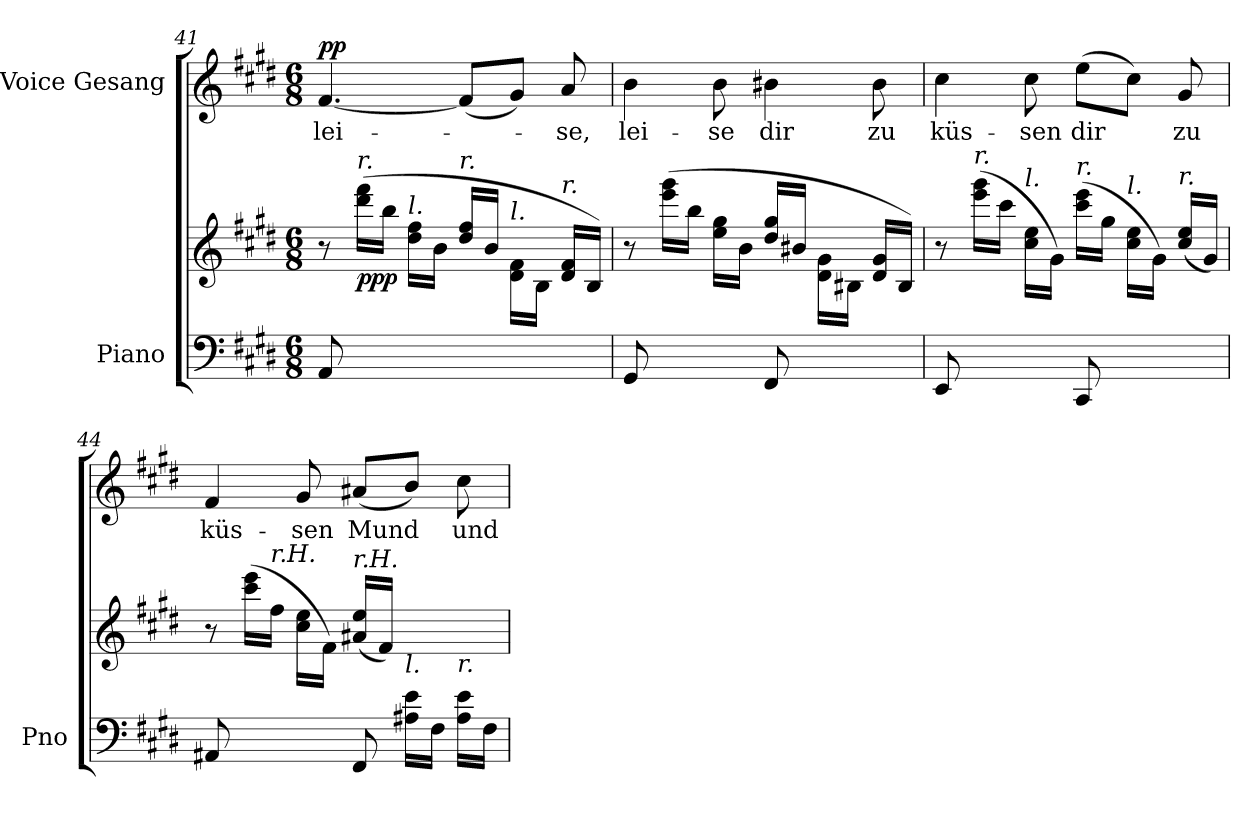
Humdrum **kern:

**kern	**kern	**dynam	**kern	**text	**dynam
*part2	*part2	*part2	*part1	*part1	*part1
*staff3	*staff2	*staff2/3	*staff1	*staff1	*staff1
*I"Piano	*	*	*I"Voice Gesang	*	*
*I'Pno	*	*	*	*	*
*clefF4	*clefG2	*	*clefG2	*	*
*k[f#c#g#d#]	*k[f#c#g#d#]	*	*k[f#c#g#d#]	*	*
*M6/8	*M6/8	*	*M6/8	*	*
=41	=41	=41	=41	=41	=41
!	!	!	!	!	!LO:DY:a
8AA/	8r	.	[4.f#/	lei-	pp
!	!LO:TX:a:i:t=r.	!	!	!	!
!	!	!LO:DY:b	!	!	!
8ryy	(16ddd#\ 16fff#\LL	ppp	.	.	.
.	16bb\JJ	.	.	.	.
!	!LO:TX:a:i:t=l.	!	!	!	!
8ryy	16dd#\ 16ff#\LL	.	.	.	.
.	16b\JJ	.	.	.	.
!	!LO:TX:a:i:t=r.	!	!	!	!
8ryy	16dd#/ 16ff#/LL	.	(8f#/L]	.	.
.	16b/JJ	.	.	.	.
!	!LO:TX:a:i:t=l.	!	!	!	!
8ryy	16d#\ 16f#\LL	.	8g#/J)	.	.
.	16B\JJ	.	.	.	.
!	!LO:TX:a:i:t=r.	!	!	!	!
8ryy	16d#/ 16f#/LL	.	8a/	-se,	.
.	16B/JJ)	.	.	.	.
=42	=42	=42	=42	=42	=42
8GG#/	8r	.	4b\	lei-	.
8ryy	(16eee\ 16ggg#\LL	.	.	.	.
.	16bb\JJ	.	.	.	.
8ryy	16ee\ 16gg#\LL	.	8b\	-se	.
.	16b\JJ	.	.	.	.
8FF#/	16dd#/ 16gg#/LL	.	4b#X\	dir	.
.	16b#X/JJ	.	.	.	.
8ryy	16d#\ 16g#\LL	.	.	.	.
.	16B#X\JJ	.	.	.	.
8ryy	16d#/ 16g#/LL	.	8b#\	zu	.
.	16B#/JJ)	.	.	.	.
=43	=43	=43	=43	=43	=43
8EE/	8r	.	4cc#\	küs-	.
!	!LO:TX:a:i:t=r.	!	!	!	!
8ryy	(16eee\ 16ggg#\LL	.	.	.	.
.	16ccc#\JJ	.	.	.	.
!	!LO:TX:a:i:t=l.	!	!	!	!
8ryy	16cc#\ 16ee\LL	.	8cc#\	-sen	.
.	16g#\JJ)	.	.	.	.
!	!LO:TX:a:i:t=r.	!	!	!	!
8CC#/	(16ccc#\ 16eee\LL	.	(8ee\L	dir	.
.	16gg#\JJ	.	.	.	.
!	!LO:TX:a:i:t=l.	!	!	!	!
8ryy	16cc#\ 16ee\LL	.	8cc#\J)	.	.
.	16g#\JJ)	.	.	.	.
!	!LO:TX:a:i:t=r.	!	!	!	!
8ryy	(>16cc#/ 16ee/LL	.	8g#/	zu	.
.	16g#/JJ)	.	.	.	.
=44	=44	=44	=44	=44	=44
*^	*	*	*	*	*
2ryy	8AA#X/	8r	.	4f#/	küs-	.
.	8ryy	(16ccc#\ 16eee\LL	.	.	.	.
!	!	!LO:TX:a:i:t=r.H.	!	!	!	!
.	.	16ff#\JJ	.	.	.	.
.	8ryy	16cc#\ 16ee\LL	.	8g#/	-sen	.
.	.	16f#\JJ)	.	.	.	.
!	!	!LO:TX:a:i:t=r.H.	!	!	!	!
.	8FF#/	(16a#X/ 16ee/LL	.	(8a#X/L	Mund	.
.	.	16f#/JJ)	.	.	.	.
!	!	!LO:TX:b:i:t=l.	!	!	!	!
16A#X\ 16e\LL	8ryy	8ryy	.	8b/J)	.	.
16F#\JJ	.	.	.	.	.	.
!	!	!LO:TX:b:i:t=r.	!	!	!	!
16A#\ 16e\LL	8ryy	8ryy	.	8cc#\	und	.
16F#\JJ	.	.	.	.	.	.
*v	*v	*	*	*	*	*
=	=	=	=	=	=
*-	*-	*-	*-	*-	*-
